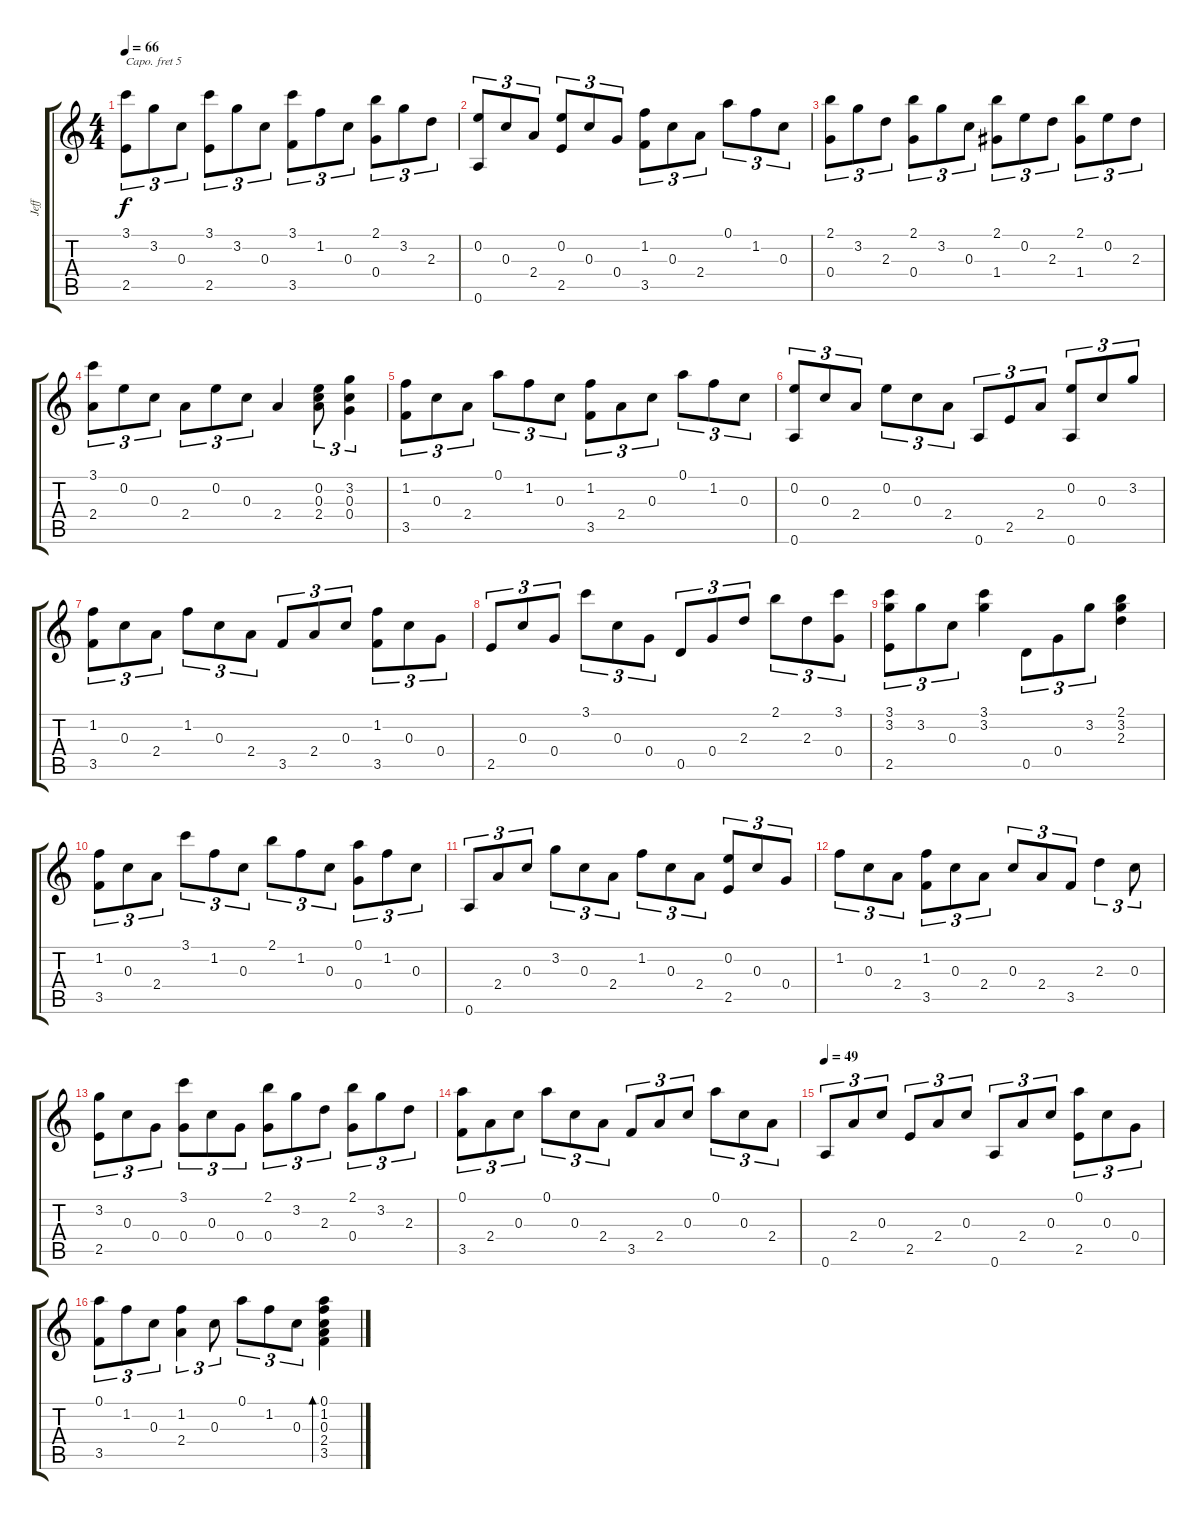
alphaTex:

\track ("Jeff" "Jeff") {instrument acousticguitarnylon}
\staff {score tabs}
\capo 5
\tuning (E4 B3 G3 D3 A2 E2) {hide}
\ts (4 4)
\tempo 66
\clef g2
\ks c
(3.1 2.5).8{tu (3 2) dy f} 3.2.8{tu (3 2)} 0.3.8{tu (3 2)} (3.1 2.5).8{tu (3 2)} 3.2.8{tu (3 2)} 0.3.8{tu (3 2)} (3.1 3.5).8{tu (3 2)} 1.2.8{tu (3 2)} 0.3.8{tu (3 2)} (2.1 0.4).8{tu (3 2)} 3.2.8{tu (3 2)} 2.3.8{tu (3 2)} |
(0.2 0.6).8{tu (3 2)} 0.3.8{tu (3 2)} 2.4.8{tu (3 2)} (0.2 2.5).8{tu (3 2)} 0.3.8{tu (3 2)} 0.4.8{tu (3 2)} (1.2 3.5).8{tu (3 2)} 0.3.8{tu (3 2)} 2.4.8{tu (3 2)} 0.1.8{tu (3 2)} 1.2.8{tu (3 2)} 0.3.8{tu (3 2)} |
(2.1 0.4).8{tu (3 2)} 3.2.8{tu (3 2)} 2.3.8{tu (3 2)} (2.1 0.4).8{tu (3 2)} 3.2.8{tu (3 2)} 0.3.8{tu (3 2)} (2.1 1.4).8{tu (3 2)} 0.2.8{tu (3 2)} 2.3.8{tu (3 2)} (2.1 1.4).8{tu (3 2)} 0.2.8{tu (3 2)} 2.3.8{tu (3 2)} |
(3.1 2.4).8{tu (3 2)} 0.2.8{tu (3 2)} 0.3.8{tu (3 2)} 2.4.8{tu (3 2)} 0.2.8{tu (3 2)} 0.3.8{tu (3 2)} 2.4.4 (0.2 0.3 2.4).8{tu (3 2)} (3.2 0.3 0.4).4{tu (3 2)} |
(1.2 3.5).8{tu (3 2)} 0.3.8{tu (3 2)} 2.4.8{tu (3 2)} 0.1.8{tu (3 2)} 1.2.8{tu (3 2)} 0.3.8{tu (3 2)} (1.2 3.5).8{tu (3 2)} 2.4.8{tu (3 2)} 0.3.8{tu (3 2)} 0.1.8{tu (3 2)} 1.2.8{tu (3 2)} 0.3.8{tu (3 2)} |
(0.2 0.6).8{tu (3 2)} 0.3.8{tu (3 2)} 2.4.8{tu (3 2)} 0.2.8{tu (3 2)} 0.3.8{tu (3 2)} 2.4.8{tu (3 2)} 0.6.8{tu (3 2)} 2.5.8{tu (3 2)} 2.4.8{tu (3 2)} (0.2 0.6).8{tu (3 2)} 0.3.8{tu (3 2)} 3.2.8{tu (3 2)} |
(1.2 3.5).8{tu (3 2)} 0.3.8{tu (3 2)} 2.4.8{tu (3 2)} 1.2.8{tu (3 2)} 0.3.8{tu (3 2)} 2.4.8{tu (3 2)} 3.5.8{tu (3 2)} 2.4.8{tu (3 2)} 0.3.8{tu (3 2)} (1.2 3.5).8{tu (3 2)} 0.3.8{tu (3 2)} 0.4.8{tu (3 2)} |
2.5.8{tu (3 2)} 0.3.8{tu (3 2)} 0.4.8{tu (3 2)} 3.1.8{tu (3 2)} 0.3.8{tu (3 2)} 0.4.8{tu (3 2)} 0.5.8{tu (3 2)} 0.4.8{tu (3 2)} 2.3.8{tu (3 2)} 2.1.8{tu (3 2)} 2.3.8{tu (3 2)} (3.1 0.4).8{tu (3 2)} |
(3.1 3.2 2.5).8{tu (3 2)} 3.2.8{tu (3 2)} 0.3.8{tu (3 2)} (3.1 3.2).4 0.5.8{tu (3 2)} 0.4.8{tu (3 2)} 3.2.8{tu (3 2)} (2.1 3.2 2.3).4 |
(1.2 3.5).8{tu (3 2)} 0.3.8{tu (3 2)} 2.4.8{tu (3 2)} 3.1.8{tu (3 2)} 1.2.8{tu (3 2)} 0.3.8{tu (3 2)} 2.1.8{tu (3 2)} 1.2.8{tu (3 2)} 0.3.8{tu (3 2)} (0.1 0.4).8{tu (3 2)} 1.2.8{tu (3 2)} 0.3.8{tu (3 2)} |
0.6.8{tu (3 2)} 2.4.8{tu (3 2)} 0.3.8{tu (3 2)} 3.2.8{tu (3 2)} 0.3.8{tu (3 2)} 2.4.8{tu (3 2)} 1.2.8{tu (3 2)} 0.3.8{tu (3 2)} 2.4.8{tu (3 2)} (0.2 2.5).8{tu (3 2)} 0.3.8{tu (3 2)} 0.4.8{tu (3 2)} |
1.2.8{tu (3 2)} 0.3.8{tu (3 2)} 2.4.8{tu (3 2)} (1.2 3.5).8{tu (3 2)} 0.3.8{tu (3 2)} 2.4.8{tu (3 2)} 0.3.8{tu (3 2)} 2.4.8{tu (3 2)} 3.5.8{tu (3 2)} 2.3.4{tu (3 2)} 0.3.8{tu (3 2)} |
(3.2 2.5).8{tu (3 2)} 0.3.8{tu (3 2)} 0.4.8{tu (3 2)} (3.1 0.4).8{tu (3 2)} 0.3.8{tu (3 2)} 0.4.8{tu (3 2)} (2.1 0.4).8{tu (3 2)} 3.2.8{tu (3 2)} 2.3.8{tu (3 2)} (2.1 0.4).8{tu (3 2)} 3.2.8{tu (3 2)} 2.3.8{tu (3 2)} |
(0.1 3.5).8{tu (3 2)} 2.4.8{tu (3 2)} 0.3.8{tu (3 2)} 0.1.8{tu (3 2)} 0.3.8{tu (3 2)} 2.4.8{tu (3 2)} 3.5.8{tu (3 2)} 2.4.8{tu (3 2)} 0.3.8{tu (3 2)} 0.1.8{tu (3 2)} 0.3.8{tu (3 2)} 2.4.8{tu (3 2)} |
\tempo 49
0.6.8{tu (3 2)} 2.4.8{tu (3 2)} 0.3.8{tu (3 2)} 2.5.8{tu (3 2)} 2.4.8{tu (3 2)} 0.3.8{tu (3 2)} 0.6.8{tu (3 2)} 2.4.8{tu (3 2)} 0.3.8{tu (3 2)} (0.1 2.5).8{tu (3 2)} 0.3.8{tu (3 2)} 0.4.8{tu (3 2)} |
(0.1 3.5).8{tu (3 2)} 1.2.8{tu (3 2)} 0.3.8{tu (3 2)} (1.2 2.4).4{tu (3 2)} 0.3.8{tu (3 2)} 0.1.8{tu (3 2)} 1.2.8{tu (3 2)} 0.3.8{tu (3 2)} (0.1 1.2 0.3 2.4 3.5).4{bd 480}
